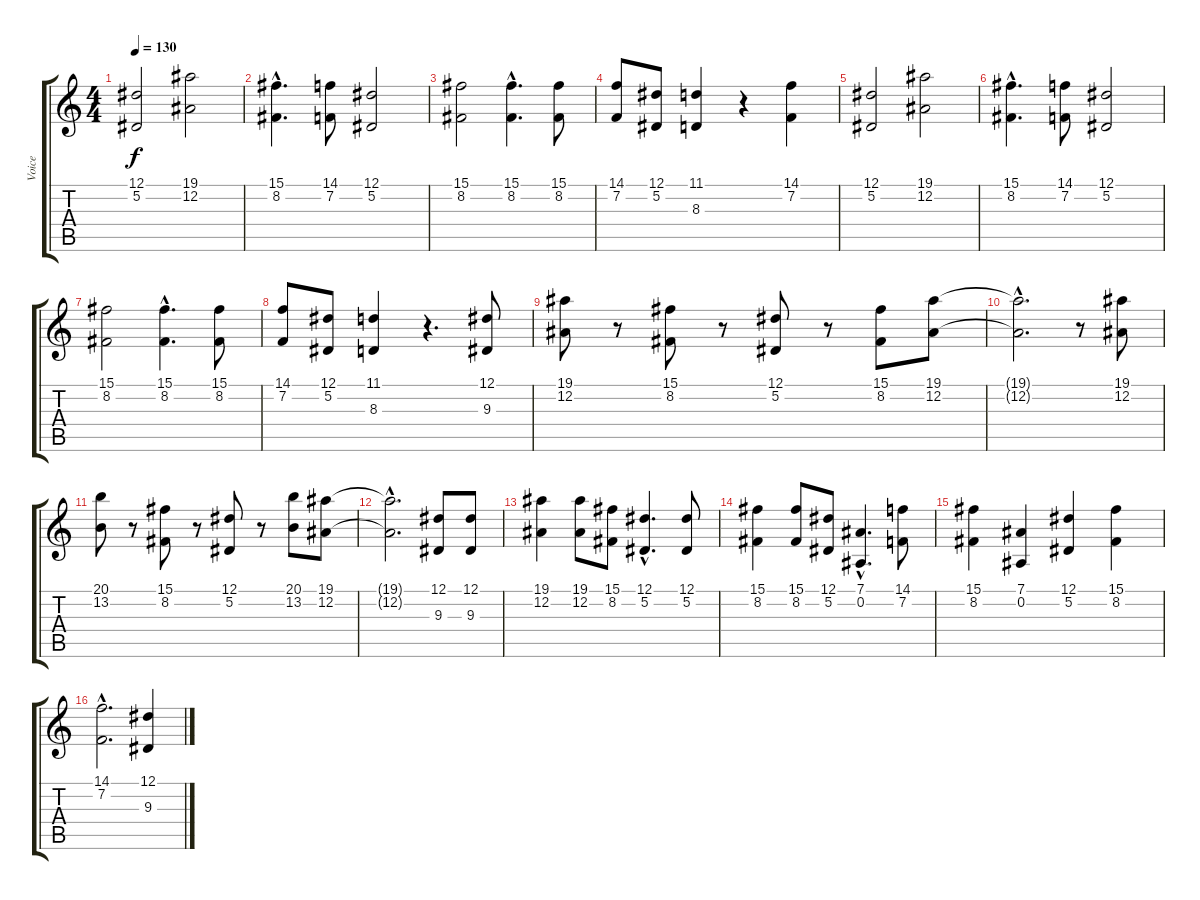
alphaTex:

\track ("Voice" "Voice") {instrument lead6voice}
\staff {score tabs}
\tuning (Eb4 Bb3 Gb3 Db3 Ab2 Eb2) {hide}
\ts (4 4)
\tempo 130
\clef g2
\ks c
(12.1 5.2).2{dy f} (19.1 12.2).2 |
(15.1{hac} 8.2{hac}).4{d} (14.1 7.2).8 (12.1 5.2).2 |
(15.1 8.2).2 (15.1{hac} 8.2{hac}).4{d} (15.1 8.2).8 |
(14.1 7.2).8 (12.1 5.2).8 (11.1 8.3).4 r.4 (14.1 7.2).4 |
(12.1 5.2).2 (19.1 12.2).2 |
(15.1{hac} 8.2{hac}).4{d} (14.1 7.2).8 (12.1 5.2).2 |
(15.1 8.2).2 (15.1{hac} 8.2{hac}).4{d} (15.1 8.2).8 |
(14.1 7.2).8 (12.1 5.2).8 (11.1 8.3).4 r.4{d} (12.1 9.3).8 |
(19.1 12.2).8 r.8 (15.1 8.2).8 r.8 (12.1 5.2).8 r.8 (15.1 8.2).8 (19.1 12.2).8 |
(19.1{hac t} 12.2{hac t}).2{d} r.8 (19.1 12.2).8 |
(20.1 13.2).8 r.8 (15.1 8.2).8 r.8 (12.1 5.2).8 r.8 (20.1 13.2).8 (19.1 12.2).8 |
(19.1{hac t} 12.2{hac t}).2{d} (12.1 9.3).8 (12.1 9.3).8 |
(19.1 12.2).4 (19.1 12.2).8 (15.1 8.2).8 (12.1{hac} 5.2{hac}).4{d} (12.1 5.2).8 |
(15.1 8.2).4 (15.1 8.2).8 (12.1 5.2).8 (7.1{hac} 0.2{hac}).4{d} (14.1 7.2).8 |
(15.1 8.2).4 (7.1 0.2).4 (12.1 5.2).4 (15.1 8.2).4 |
(14.1{hac} 7.2{hac}).2{d} (12.1 9.3).4
